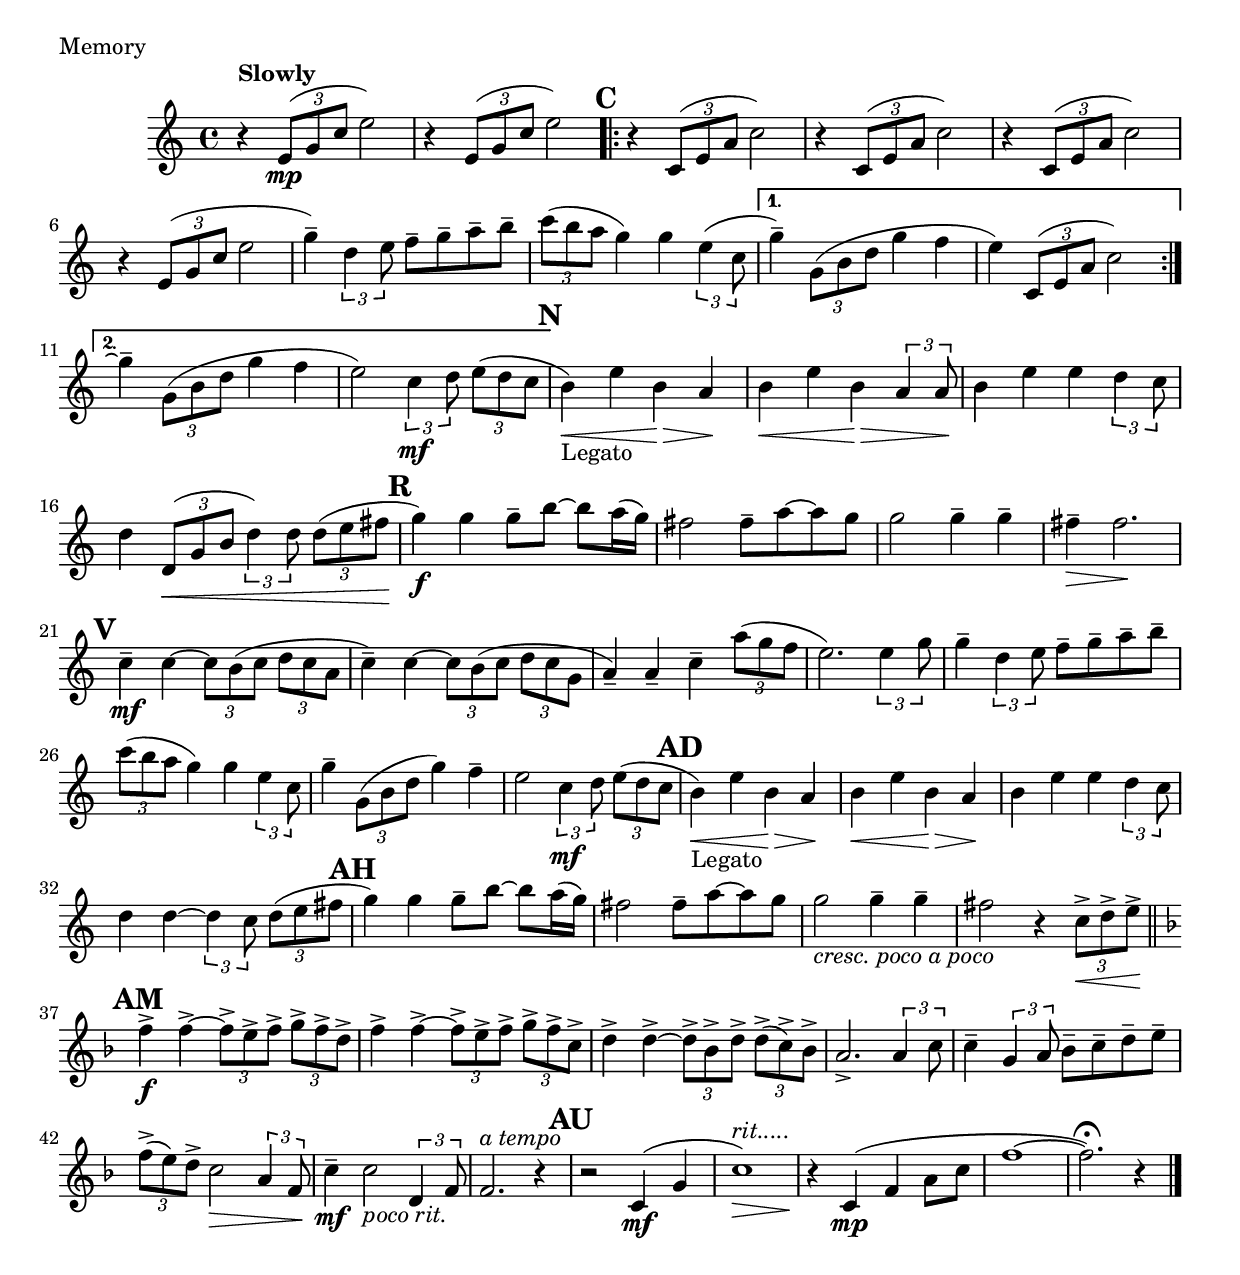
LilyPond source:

\version "2.22.1"

% When ready to include in collection:	1. Comment out top section with \Include file(s)
%					2. \midi section if present.
%Comment out from here
%{
\include "../../../Includes/Polis_format.ily"

%...to here
%}
  \score {

    % Svenska Polisens Marscher: 1. Title    
    \relative c'' { 
    	    \key c \major \time 4/4 
    	    \compressEmptyMeasures
    	    \set Score.markFormatter = #format-mark-box-letters
    	    \set Score.markFormatter = #format-mark-box-numbers
%    	    \override TupletBracket #'bracket-visibility = ##t
    	    r4^\markup {\bold {Slowly}} \times 2/3 { e,8\mp (g c } e2)
    	    r4 \times 2/3 { e,8 (g c } e2) 
    	    
%Rehearsal mark 3
	\mark 3
    	\repeat volta 2 {
    		\repeat unfold 3 { r4 \times 2/3 { c,8 (e a } c2)}
    		r4 \times 2/3 { e,8 (g c } e2 |g4--) \times 2/3 { d4 e8} 
    		f-- g-- a-- b-- |\times 2/3 { c8 (b a } g4) g 
    		\times 2/3 { e4 (c8} 
    	}
    	\alternative {
  		{g'4--) \times 2/3 {g,8 (b d} g4 f 
  		 e) \times 2/3 { c,8 (e a } c2) }
  		{g'4--\repeatTie \times 2/3 {g,8 (b d} g4 f 
  		e2) \times 2/3 {c4\mf d8} \times 2/3 {e8 (d c} }
        }
        
%Rehearsal mark 13
	\mark 13        
        b4\<)_\markup {Legato} e b\> a\! |b4\< e b\> \times 2/3 {a4 a8\!} 
        b4 e e \times 2/3 {d4 c8} |d4 \times 2/3 {d,8\< (g b} 
        \times 2/3 { d4) d8} \times 2/3 {d8 (e fis\!} 
        
%Rehearsal mark 17
	\mark 17                
        g4\f) g g8-- b~ b a16 (g) |fis2 fis8-- a~ a g |g2 g4-- g-- 
        fis--\> fis2.\!
        
%Rehearsal mark 21
	\mark 21                
	c4--\mf c~ \times 2/3 {c8 b (c} \times 2/3 {d8 c a} 
    	c4--) c~ \times 2/3 {c8 b (c} \times 2/3 {d8 c g} 
    	a4--) a-- c-- \times 2/3 {a'8 (g f} |e2.) \times 2/3 {e4 g8}
    	g4-- \times 2/3 {d4 e8} f-- g-- a-- b-- |\times 2/3 {c8 (b a} g4) g
    	\times 2/3 {e4 c8} |g'4-- \times 2/3 {g,8 (b d} g4) f-- 
    	e2 \times 2/3 {c4\mf d8} \times 2/3 {e8 (d c} 

%Rehearsal mark 29
	\mark 29                
	b4\<)_\markup {Legato} e b\> a\! |b4\< e b\> a\! 
	b4 e e \times 2/3 {d4 c8} |d4 d~ \times 2/3 {d4 c8} 
	\times 2/3 {d8 (e fis} 
	
%Rehearsal mark 33
	\mark 33
	g4)  g g8-- b~ b a16 (g) |fis2 fis8-- a~ a g 
	g2_\markup {\italic {cresc. poco a poco}} g4-- g-- 
	fis2 r4 \times 2/3 {c8->\< d-> e->\!} \bar "||"
	
%Rehearsal mark 37
	\mark 37                
	\key f \major
	f4->\f f~-> \times 2/3 {f8-> e-> f->} \times 2/3 {g8-> f-> d->}
	f4-> f~-> \times 2/3 {f8-> e-> f->} \times 2/3 {g8-> f-> c->}
	d4-> d~-> \times 2/3 {d8-> bes-> d->} \times 2/3 {d8-> (c)-> bes->}
	a2.-> \times 2/3 {a4 c8} c4-- \times 2/3 {g4 a8} bes-- c-- d-- e--
	\times 2/3 {f8-> (e) d->} c2\> \times 2/3 {a4 f8\!} 
	c'4--\mf c2_\markup {\italic {poco rit.}} \times 2/3 {d,4 f8}
	f2.^\markup {\italic {a tempo}} r4
	
%Rehearsal mark 45
	\mark 45                
	r2 c4\mf (g' |c1)\>^\markup {\italic {rit.....}} 
	r4\! c,\mp (f a8 c |f1~ |f2.)\fermata r4
	\bar "|."
	
    }%end relative
    \header {
    	    piece = "Memory"
    	    composer = "Andrew Lloyd Webber"
    	}
  }%end score
